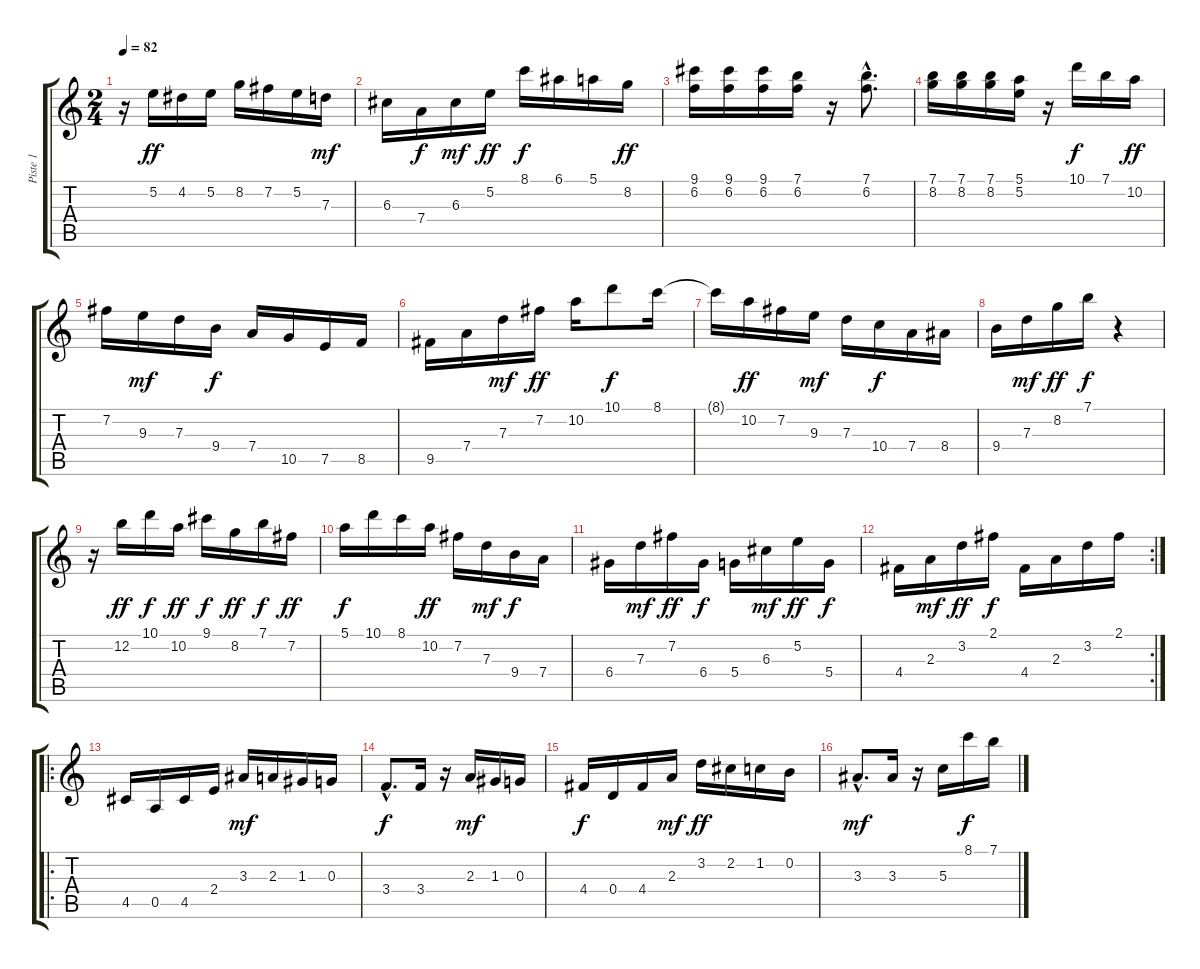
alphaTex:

\track ("Piste 1" "Piste 1") {instrument acousticguitarnylon}
\staff {score tabs}
\tuning (E4 B3 G3 D3 A2 E2) {hide}
\ts (2 4)
\tempo 82
\clef g2
\ks c
r.16{dy f} 5.2.16{dy ff} 4.2.16 5.2.16 8.2.16 7.2.16 5.2.16 7.3.16{dy mf} |
6.3.16 7.4.16{dy f} 6.3.16{dy mf} 5.2.16{dy ff} 8.1.16{dy f} 6.1.16 5.1.16 8.2.16{dy ff} |
(9.1 6.2).16 (9.1 6.2).16 (9.1 6.2).16 (7.1 6.2).16 r.16 (7.1{hac} 6.2{hac}).8{d} |
(7.1 8.2).16 (7.1 8.2).16 (7.1 8.2).16 (5.1 5.2).16 r.16 10.1.16{dy f} 7.1.16 10.2.16{dy ff} |
7.2.16 9.3.16{dy mf} 7.3.16 9.4.16{dy f} 7.4.16 10.5.16 7.5.16 8.5.16 |
9.5.16 7.4.16 7.3.16{dy mf} 7.2.16{dy ff} 10.2.16 10.1.8{dy f} 8.1.16 |
8.1{t}.16 10.2.16{dy ff} 7.2.16 9.3.16{dy mf} 7.3.16 10.4.16{dy f} 7.4.16 8.4.16 |
9.4.16 7.3.16{dy mf} 8.2.16{dy ff} 7.1.16{dy f} r.4 |
r.16 12.2.16{dy ff} 10.1.16{dy f} 10.2.16{dy ff} 9.1.16{dy f} 8.2.16{dy ff} 7.1.16{dy f} 7.2.16{dy ff} |
5.1.16{dy f} 10.1.16 8.1.16 10.2.16{dy ff} 7.2.16 7.3.16{dy mf} 9.4.16{dy f} 7.4.16 |
6.4.16 7.3.16{dy mf} 7.2.16{dy ff} 6.4.16{dy f} 5.4.16 6.3.16{dy mf} 5.2.16{dy ff} 5.4.16{dy f} |
\rc 2
4.4.16 2.3.16{dy mf} 3.2.16{dy ff} 2.1.16{dy f} 4.4.16 2.3.16 3.2.16 2.1.16 |
\ro
4.5.16 0.5.16 4.5.16 2.4.16 3.3.16{dy mf} 2.3.16 1.3.16 0.3.16 |
3.4{hac}.8{d dy f} 3.4.16 r.16 2.3.16{dy mf} 1.3.16 0.3.16 |
4.4.16{dy f} 0.4.16 4.4.16 2.3.16{dy mf} 3.2.16{dy ff} 2.2.16 1.2.16 0.2.16 |
3.3{hac}.8{d dy mf} 3.3.16 r.16 5.3.16 8.1.16{dy f} 7.1.16
